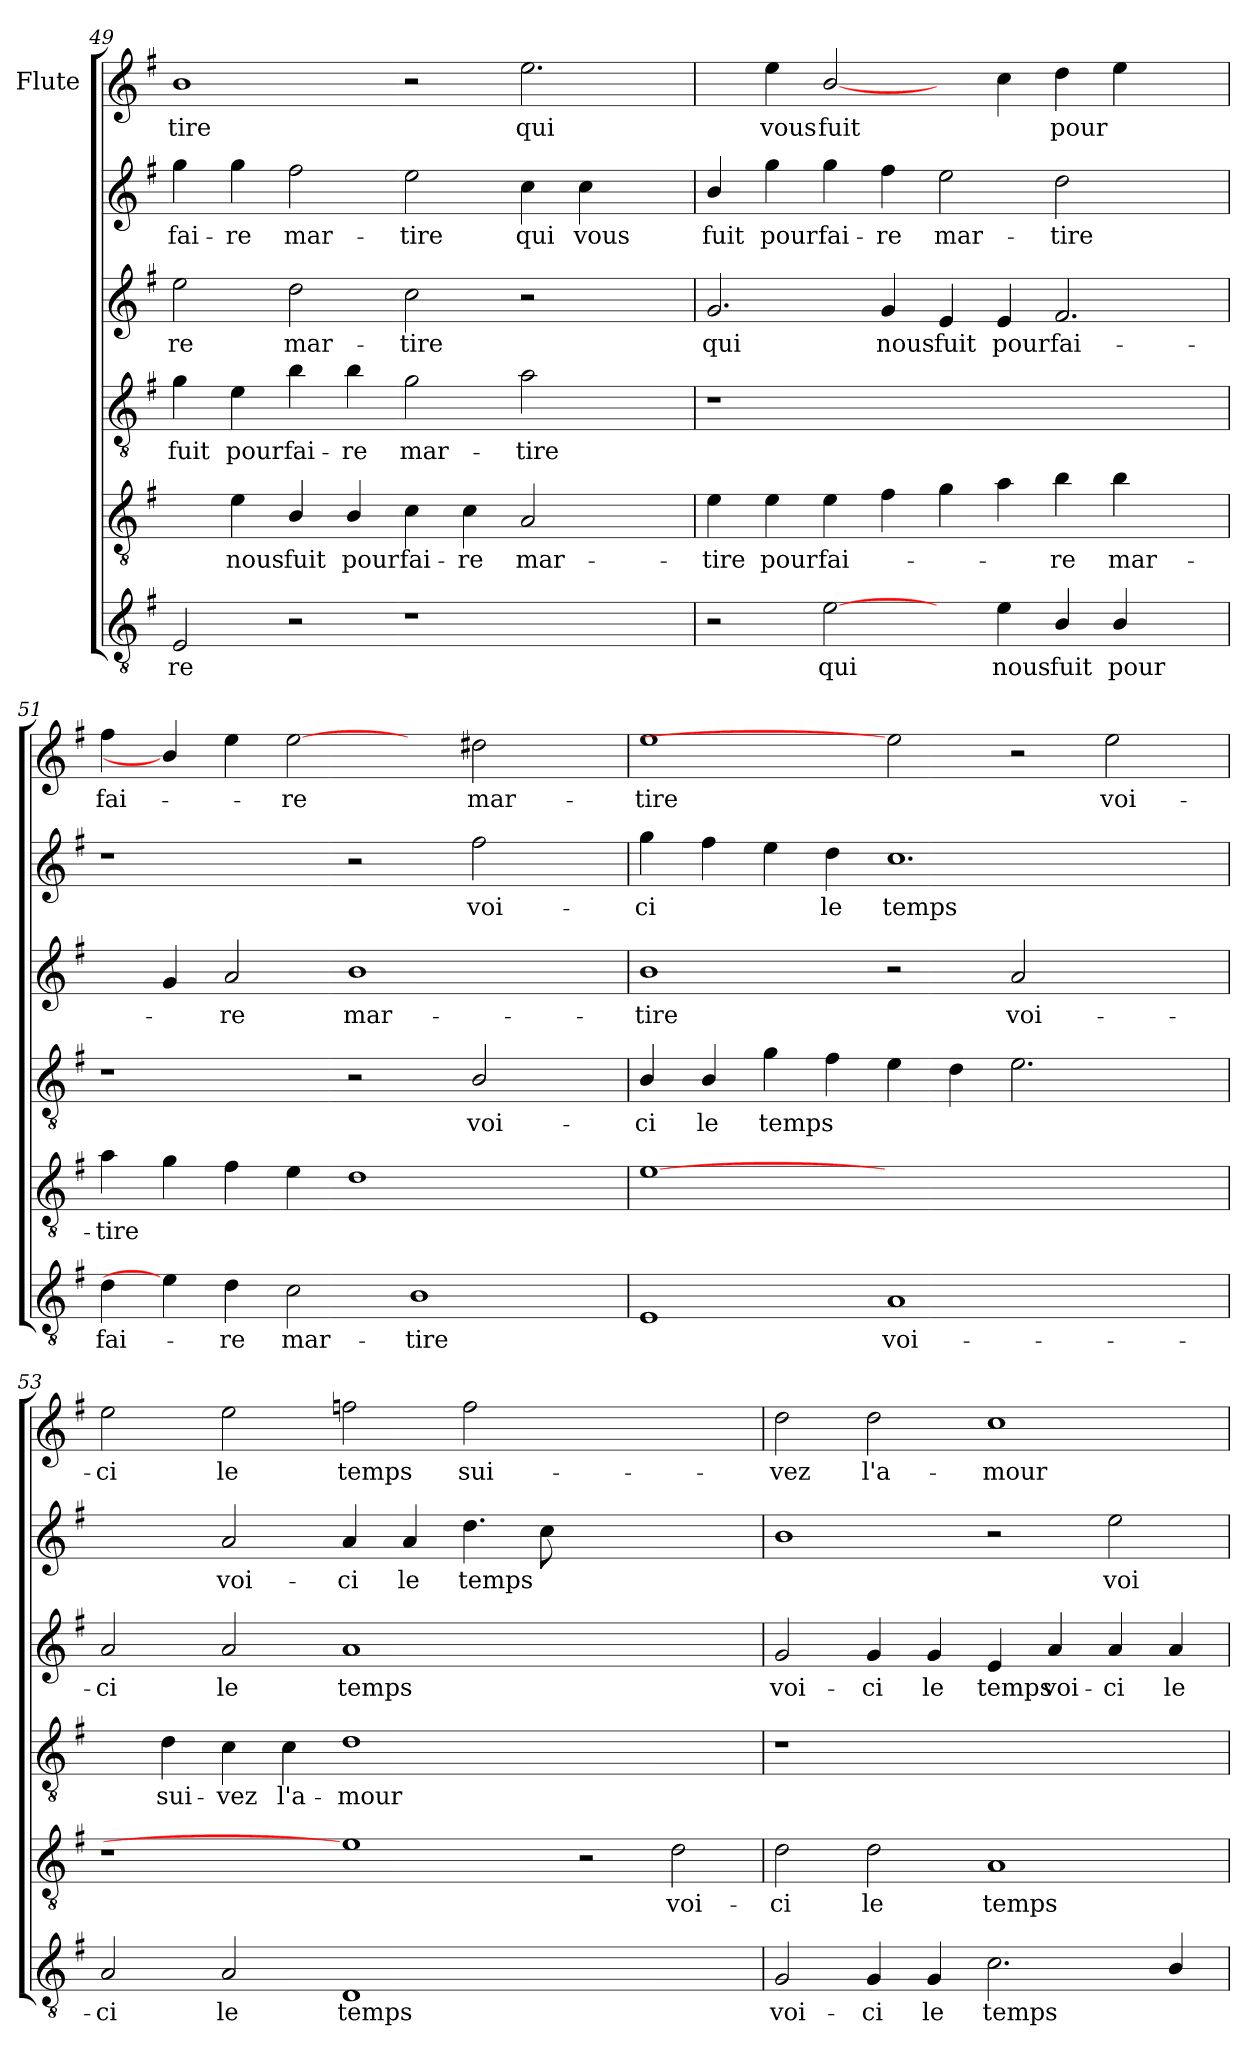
**kern	**text	**kern	**text	**kern	**text	**kern	**text	**kern	**text	**kern	**text
*part6	*part6	*part5	*part5	*part4	*part4	*part3	*part3	*part2	*part2	*part1	*part1
*staff6	*staff6	*staff5	*staff5	*staff4	*staff4	*staff3	*staff3	*staff2	*staff2	*staff1	*staff1
*	*	*	*	*	*	*	*	*	*	*I"Flute	*
!!LO:PB:g=z
*clefGv2	*	*clefGv2	*	*clefGv2	*	*clefG2	*	*clefG2	*	*clefG2	*
*ITrd1c2	*	*ITrd1c2	*	*ITrd1c2	*	*ITrd1c2	*	*ITrd1c2	*	*ITrd1c2	*
*k[b-]	*	*k[b-]	*	*k[b-]	*	*k[b-]	*	*k[b-]	*	*k[b-]	*
*F:	*	*F:	*	*F:	*	*F:	*	*F:	*	*F:	*
=49	=49	=49	=49	=49	=49	=49	=49	=49	=49	=49	=49
!	!LO:LY:b	!	!	!	!LO:LY:b	!	!LO:LY:b	!	!LO:LY:b	!	!LO:LY:b
2D/	-re	4d\yy	.	4f\	fuit	2dd\	-re	4ff\	fai-	1a	-tire
!	!	!	!LO:LY:b	!	!LO:LY:b	!	!	!	!LO:LY:b	!	!
.	.	4d\	nous	4d\	pour	.	.	4ff\	-re	.	.
!	!	!	!LO:LY:b	!	!LO:LY:b	!	!LO:LY:b	!	!LO:LY:b	!	!
2r	.	4A/	fuit	4a\	fai-	2cc\	mar-	2ee\	mar-	.	.
!	!	!	!LO:LY:b	!	!LO:LY:b	!	!	!	!	!	!
.	.	4A/	pour	4a\	-re	.	.	.	.	.	.
!	!	!	!LO:LY:b	!	!LO:LY:b	!	!LO:LY:b	!	!LO:LY:b	!	!
1r	.	4B-\	fai-	2f\	mar-	2b-\	-tire	2dd\	-tire	2r	.
!	!	!	!LO:LY:b	!	!	!	!	!	!	!	!
.	.	4B-\	-re	.	.	.	.	.	.	.	.
!	!	!	!LO:LY:b	!	!LO:LY:b	!	!	!	!LO:LY:b	!	!LO:LY:b
.	.	2G/	mar-	2g\	-tire	2r	.	4b-\	qui	2.dd\	qui
!	!	!	!	!	!	!	!	!	!LO:LY:b	!	!
.	.	.	.	.	.	.	.	4b-\	vous	.	.
4ryy	.	4ryy	.	4ryy	.	4ryy	.	4ryy	.	.	.
=50	=50	=50	=50	=50	=50	=50	=50	=50	=50	=50	=50
!	!	!	!LO:LY:b	!	!	!	!LO:LY:b	!	!LO:LY:b	!	!
2r	.	4d\	-tire	1r	.	2.f/	qui	4a/	fuit	4dd\yy	.
!	!	!	!LO:LY:b	!	!	!	!	!	!LO:LY:b	!	!LO:LY:b
.	.	4d\	pour	.	.	.	.	4ff\	pour	4dd\	vous
!	!LO:LY:b	!	!LO:LY:b	!	!	!	!	!	!LO:LY:b	!	!LO:LY:b
[2d\	qui	4d\	fai-	.	.	.	.	4ff\	fai-	[2a/	fuit
!	!	!	!	!	!	!	!LO:LY:b	!	!LO:LY:b	!	!
.	.	4e\	.	.	.	4f/	nous	4ee\	-re	.	.
!	!	!	!	!	!	!	!LO:LY:b	!	!LO:LY:b	!	!
4ryy	.	4f\	.	1ryy	.	4d/	fuit	2dd\	mar-	4ryy	.
!	!LO:LY:b	!	!	!	!	!	!LO:LY:b	!	!	!	!
4d\	nous	4g\	.	.	.	4d/	pour	.	.	4b-\	.
!	!LO:LY:b	!	!LO:LY:b	!	!	!	!LO:LY:b	!	!LO:LY:b	!	!LO:LY:b
4A/	fuit	4a\	-re	.	.	2.e/	fai-	2cc\	-tire	4cc\	pour
!	!LO:LY:b	!	!LO:LY:b	!	!	!	!	!	!	!	!
4A/	pour	4a\	mar-	.	.	.	.	.	.	4dd\	.
4ryy	.	4ryy	.	4ryy	.	.	.	4ryy	.	4ryy	.
=51	=51	=51	=51	=51	=51	=51	=51	=51	=51	=51	=51
!	!LO:LY:b	!	!LO:LY:b	!	!	!	!	!	!	!	!LO:LY:b
4c\	fai-	4g\	-tire	1r	.	4e/yy	.	1r	.	4ee\	fai-
4d\]	.	4f\	.	.	.	4f/	.	.	.	4a/]	.
!	!LO:LY:b	!	!	!	!	!	!LO:LY:b	!	!	!	!
4c\	-re	4e\	.	.	.	2g/	-re	.	.	4dd\	.
!	!LO:LY:b	!	!	!	!	!	!	!	!	!	!LO:LY:b
2B-\	mar-	4d\	.	.	.	.	.	.	.	[2dd	-re
!	!	!	!	!	!	!	!LO:LY:b	!	!	!	!
.	.	1c	.	2r	.	1a	mar-	2r	.	.	.
!	!LO:LY:b	!	!	!	!	!	!	!	!	!	!
1A	-tire	.	.	.	.	.	.	.	.	4ryy	.
!	!	!	!	!	!LO:LY:b	!	!	!	!LO:LY:b	!	!LO:LY:b
.	.	.	.	2A/	voi-	.	.	2ee\	voi-	2cc#X\	mar-
.	.	4ryy	.	4ryy	.	4ryy	.	4ryy	.	4ryy	.
!!LO:LB:g=z
=52	=52	=52	=52	=52	=52	=52	=52	=52	=52	=52	=52
!	!	!	!	!	!LO:LY:b	!	!LO:LY:b	!	!LO:LY:b	!	!LO:LY:b
1D	.	[1d	.	4A/	-ci	1a	-tire	4ff\	-ci	1dd	-tire
!	!	!	!	!	!LO:LY:b	!	!	!	!	!	!
.	.	.	.	4A/	le	.	.	4ee\	.	.	.
!	!	!	!	!	!LO:LY:b	!	!	!	!	!	!
.	.	.	.	4f\	temps	.	.	4dd\	.	.	.
!	!	!	!	!	!	!	!	!	!LO:LY:b	!	!
.	.	.	.	4e\	.	.	.	4cc\	le	.	.
!	!LO:LY:b	!	!	!	!	!	!	!	!LO:LY:b	!	!
1G	voi-	1.ryy	.	4d\	.	2r	.	1.b-	temps	2dd]	.
.	.	.	.	4c\	.	.	.	.	.	.	.
!	!	!	!	!	!	!	!LO:LY:b	!	!	!	!
.	.	.	.	2.d\	.	2g/	voi-	.	.	2r	.
!	!	!	!	!	!	!	!	!	!	!	!LO:LY:b
2ryy	.	.	.	.	.	2ryy	.	.	.	2dd\	voi-
.	.	.	.	4ryy	.	.	.	.	.	.	.
=53	=53	=53	=53	=53	=53	=53	=53	=53	=53	=53	=53
!	!LO:LY:b	!	!	!	!	!	!LO:LY:b	!	!	!	!LO:LY:b
2G/	-ci	1r	.	4d\yy	.	2g/	-ci	2b-\yy	.	2dd\	-ci
!	!	!	!	!	!LO:LY:b	!	!	!	!	!	!
.	.	.	.	4c\	sui-	.	.	.	.	.	.
!	!LO:LY:b	!	!	!	!LO:LY:b	!	!LO:LY:b	!	!LO:LY:b	!	!LO:LY:b
2G/	le	.	.	4B-\	-vez	2g/	le	2g/	voi-	2dd\	le
!	!	!	!	!	!LO:LY:b	!	!	!	!	!	!
.	.	.	.	4B-\	l'a-	.	.	.	.	.	.
!	!LO:LY:b	!	!	!	!LO:LY:b	!	!LO:LY:b	!	!LO:LY:b	!	!LO:LY:b
1C	temps	1d]	.	1c	-mour	1g	temps	4g/	-ci	2ee-X\	temps
!	!	!	!	!	!	!	!	!	!LO:LY:b	!	!
.	.	.	.	.	.	.	.	4g/	le	.	.
!	!	!	!	!	!	!	!	!	!LO:LY:b	!	!LO:LY:b
.	.	.	.	.	.	.	.	4.cc\	temps	2ee-\	sui-
.	.	.	.	.	.	.	.	8b-\	.	.	.
1ryy	.	2r	.	1ryy	.	1ryy	.	1ryy	.	1ryy	.
!	!	!	!LO:LY:b	!	!	!	!	!	!	!	!
.	.	2c\	voi-	.	.	.	.	.	.	.	.
=54	=54	=54	=54	=54	=54	=54	=54	=54	=54	=54	=54
!	!LO:LY:b	!	!LO:LY:b	!	!	!	!LO:LY:b	!	!	!	!LO:LY:b
2F/	voi-	2c\	-ci	1r	.	2f/	voi-	1a	.	2cc\	-vez
!	!LO:LY:b	!	!LO:LY:b	!	!	!	!LO:LY:b	!	!	!	!LO:LY:b
4F/	-ci	2c\	le	.	.	4f/	-ci	.	.	2cc\	l'a-
!	!LO:LY:b	!	!	!	!	!	!LO:LY:b	!	!	!	!
4F/	le	.	.	.	.	4f/	le	.	.	.	.
!	!LO:LY:b	!	!LO:LY:b	!	!	!	!LO:LY:b	!	!	!	!LO:LY:b
2.B-\	temps	1G	temps	1ryy	.	4d/	temps	2r	.	1b-	-mour
!	!	!	!	!	!	!	!LO:LY:b	!	!	!	!
.	.	.	.	.	.	4g/	voi-	.	.	.	.
!	!	!	!	!	!	!	!LO:LY:b	!	!LO:LY:b	!	!
.	.	.	.	.	.	4g/	-ci	2dd\	voi-	.	.
!	!	!	!	!	!	!	!LO:LY:b	!	!	!	!
4A/	.	.	.	.	.	4g/	le	.	.	.	.
=	=	=	=	=	=	=	=	=	=	=	=
*-	*-	*-	*-	*-	*-	*-	*-	*-	*-	*-	*-
